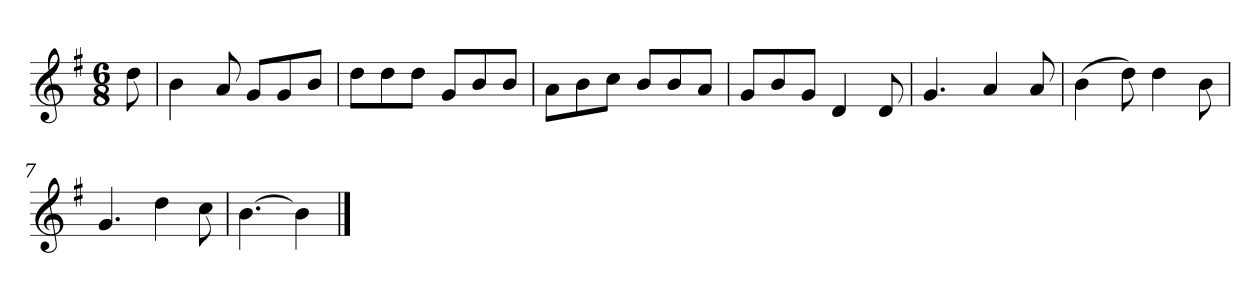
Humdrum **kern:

**kern
*part1
*staff1
*k[f#]
*M6/8
*MM94
=
8dd
=1
4b
8a
8gL
8g
8bJ
=2
8ddL
8dd
8ddJ
8gL
8b
8bJ
=3
8aL
8b
8ccJ
8bL
8b
8aJ
=4
8gL
8b
8gJ
4d
8d
=5
4.g
4a
8a
=6
(4b
8dd)
4dd
8b
=7
4.g
4dd
8cc
=8
[4.b
4b]
==
*-
